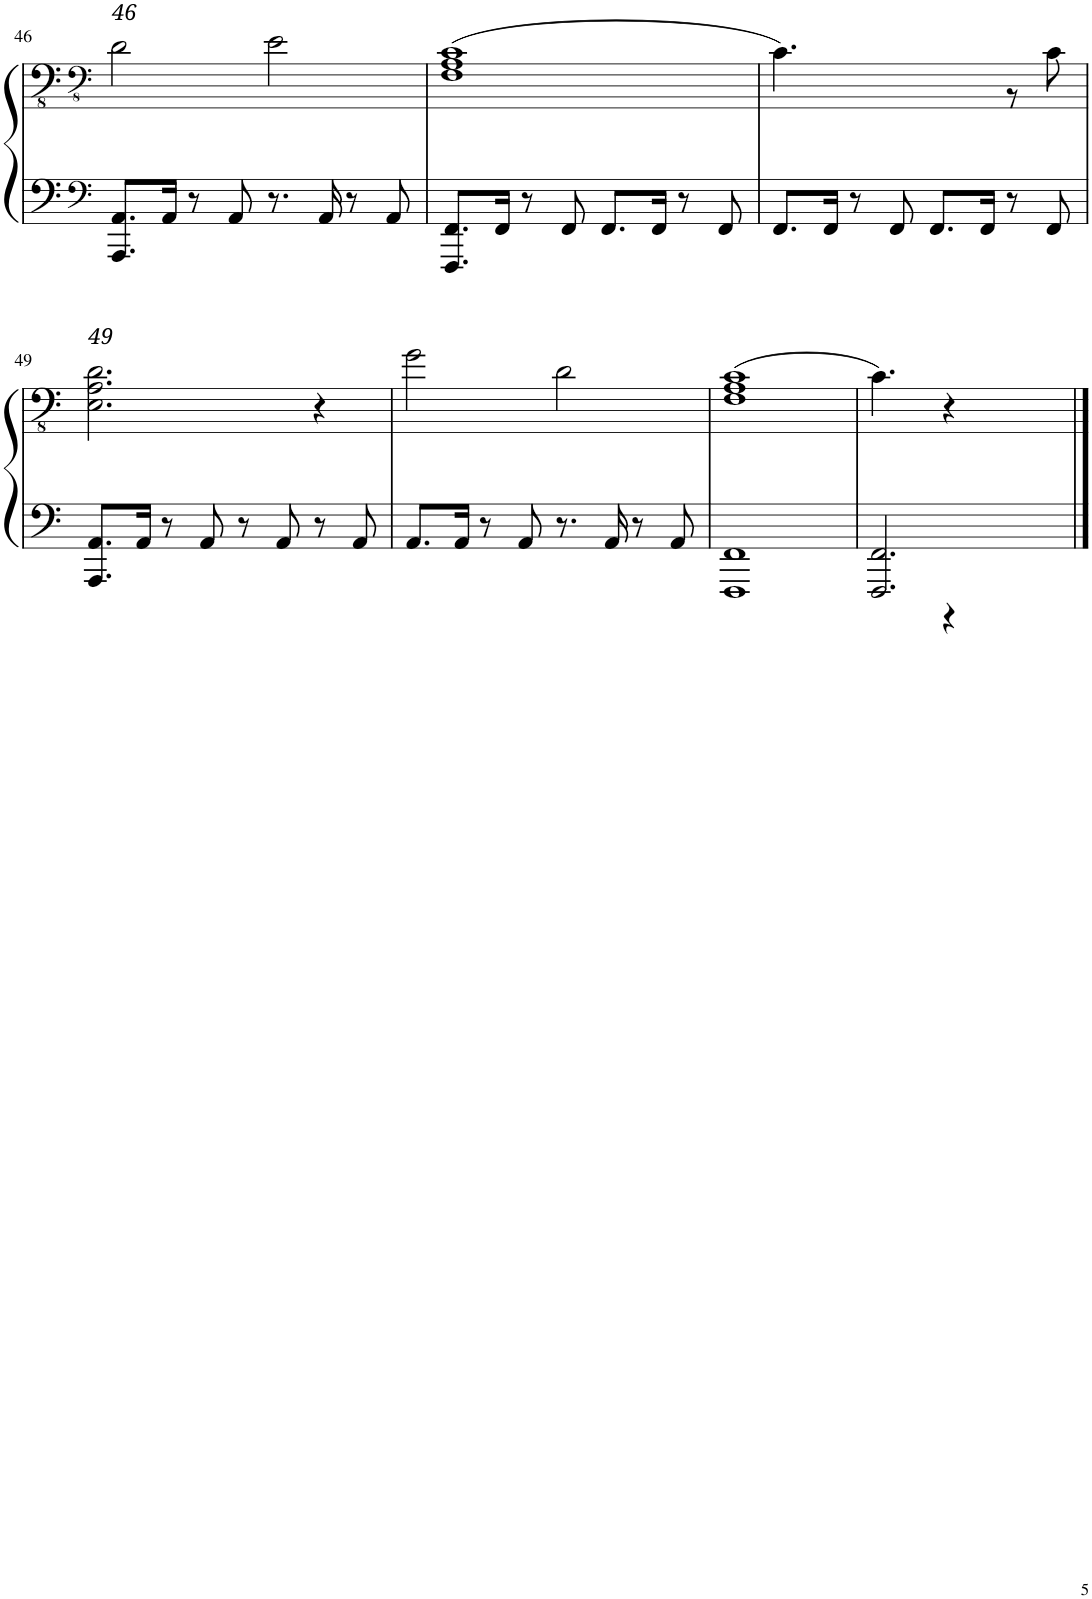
**kern	**kern
*part1	*part1
*staff2	*staff1
!!LO:PB:g=z
*clefF4	*clefFv4
*k[]	*k[]
*M2/2	*M2/2
=46	=46
!	!LO:TX:a:i:t=46
8.AAA/ 8.AA/L	2D\
16AA/Jk	.
8r	.
8AA/	.
8.r	2E\
16AA/	.
8r	.
8AA/	.
=47	=47
8.FFF/ 8.FF/L	(1FF 1AA 1C
16FF/Jk	.
8r	.
8FF/	.
8.FF/L	.
16FF/Jk	.
8r	.
8FF/	.
=48	=48
*^	*^
*	*^	*	*
4.ryy	8.FF/L	2.ryy	4.C\)	2..ryy
.	16FF/Jk	.	.	.
.	8r	.	.	.
8FF/	2ryy	.	4.ryy	.
8.FF/L	.	.	.	.
16FF/Jk	.	.	.	.
8ryy	.	8r	8r	.
8FF/	8ryy	8ryy	8ryy	8C\
!!LO:LB:g=z
=49	=49	=49	=49	=49
!	!	!	!LO:TX:a:i:t=49	!
*v	*v	*v	*	*
*	*v	*v
8.AAA/ 8.AA/L	2.EE\ 2.AA\ 2.D\
16AA/Jk	.
8r	.
8AA/	.
8r	.
8AA/	.
8r	4r
8AA/	.
=50	=50
8.AA/L	2G\
16AA/Jk	.
8r	.
8AA/	.
8.r	2D\
16AA/	.
8r	.
8AA/	.
=51	=51
*^	*
1FF	1FFF	(1FF 1AA 1C
=52	=52	=52
2.FFF/ 2.FF/	4.ryy	4.C\)
.	4r	4r
.	4.ryy	4.ryy
4ryy	.	.
*v	*v	*
==	==
*-	*-
